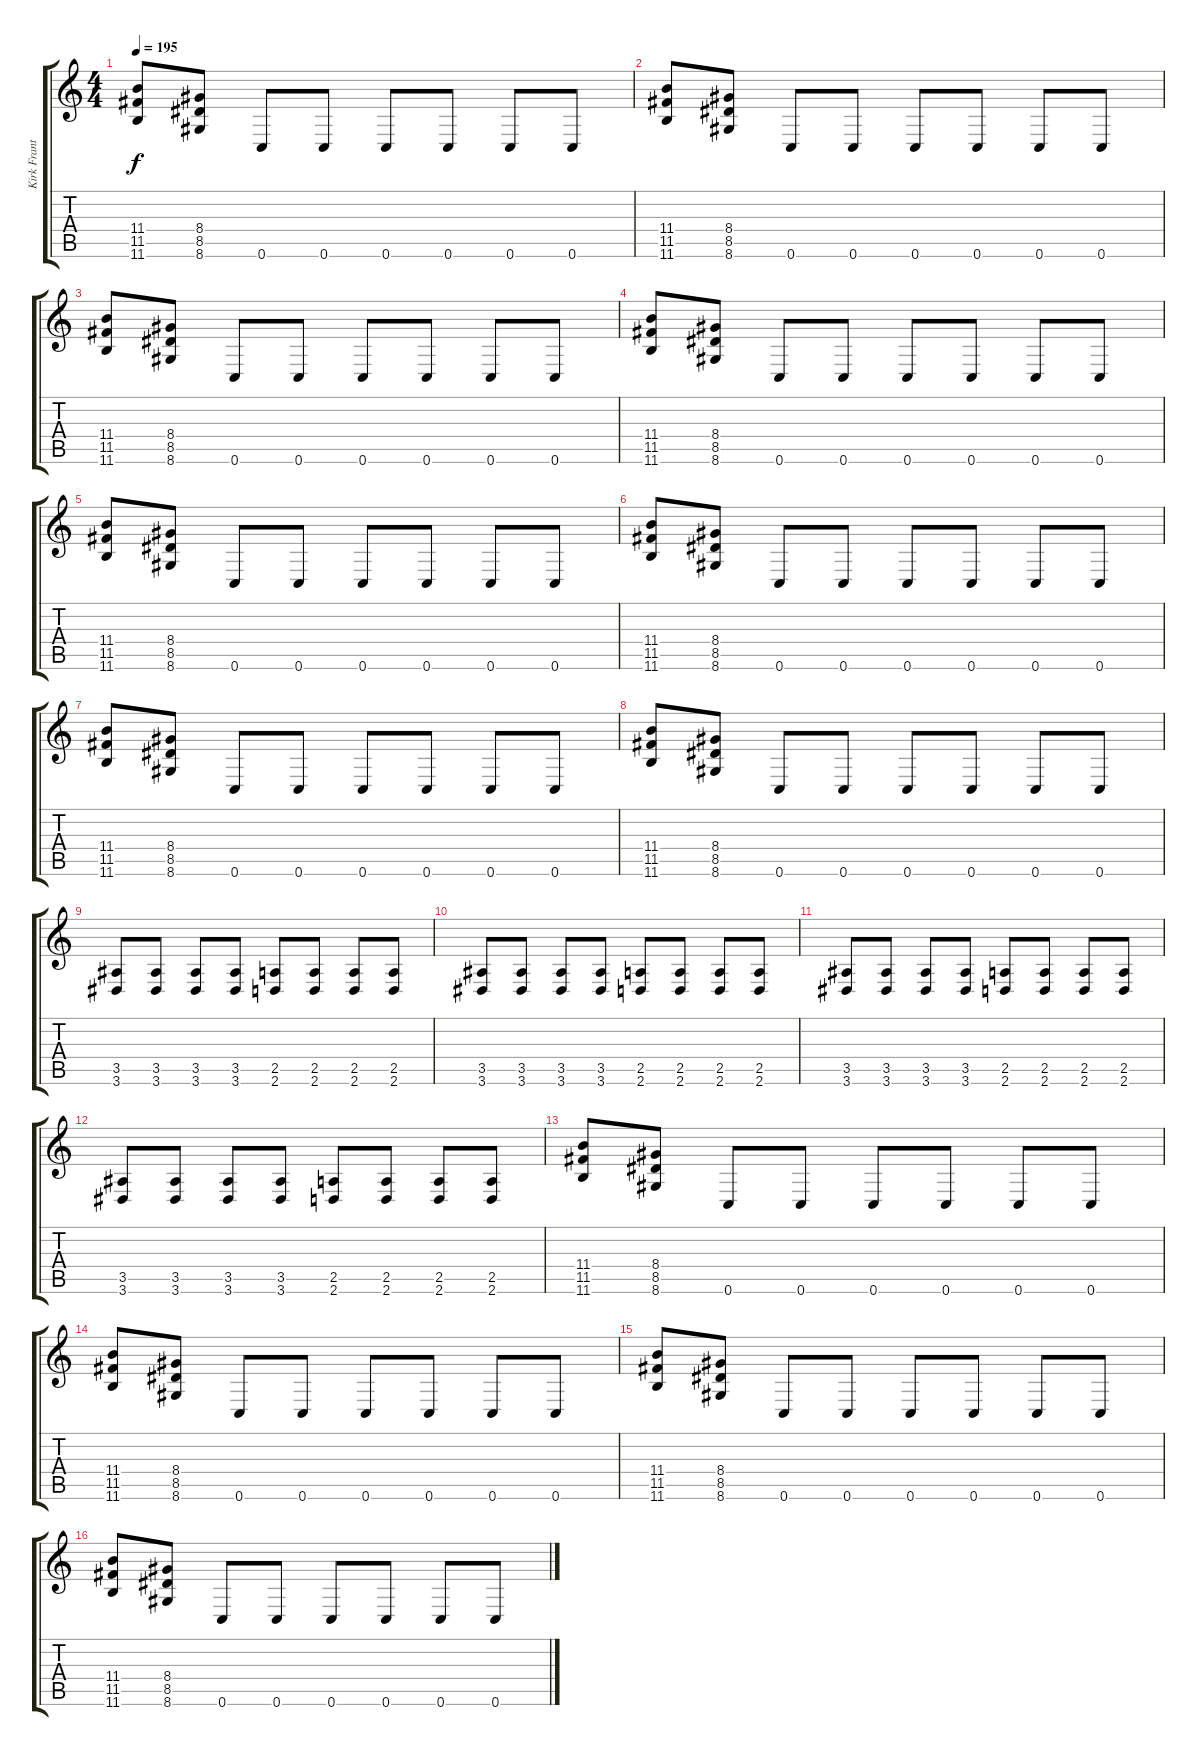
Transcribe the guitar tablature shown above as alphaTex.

\track ("Kirk Frantic Guitar" "Kirk Frant") {instrument distortionguitar}
\staff {score tabs}
\tuning (D4 A3 F3 C3 G2 C2) {hide}
\ts (4 4)
\tempo 195
\clef g2
\ks c
(11.4 11.5 11.6).8{dy f} (8.4 8.5 8.6).8 0.6.8 0.6.8 0.6.8 0.6.8 0.6.8 0.6.8 |
(11.4 11.5 11.6).8 (8.4 8.5 8.6).8 0.6.8 0.6.8 0.6.8 0.6.8 0.6.8 0.6.8 |
(11.4 11.5 11.6).8 (8.4 8.5 8.6).8 0.6.8 0.6.8 0.6.8 0.6.8 0.6.8 0.6.8 |
(11.4 11.5 11.6).8 (8.4 8.5 8.6).8 0.6.8 0.6.8 0.6.8 0.6.8 0.6.8 0.6.8 |
(11.4 11.5 11.6).8 (8.4 8.5 8.6).8 0.6.8 0.6.8 0.6.8 0.6.8 0.6.8 0.6.8 |
(11.4 11.5 11.6).8 (8.4 8.5 8.6).8 0.6.8 0.6.8 0.6.8 0.6.8 0.6.8 0.6.8 |
(11.4 11.5 11.6).8 (8.4 8.5 8.6).8 0.6.8 0.6.8 0.6.8 0.6.8 0.6.8 0.6.8 |
(11.4 11.5 11.6).8 (8.4 8.5 8.6).8 0.6.8 0.6.8 0.6.8 0.6.8 0.6.8 0.6.8 |
(3.5 3.6).8 (3.5 3.6).8 (3.5 3.6).8 (3.5 3.6).8 (2.5 2.6).8 (2.5 2.6).8 (2.5 2.6).8 (2.5 2.6).8 |
(3.5 3.6).8 (3.5 3.6).8 (3.5 3.6).8 (3.5 3.6).8 (2.5 2.6).8 (2.5 2.6).8 (2.5 2.6).8 (2.5 2.6).8 |
(3.5 3.6).8 (3.5 3.6).8 (3.5 3.6).8 (3.5 3.6).8 (2.5 2.6).8 (2.5 2.6).8 (2.5 2.6).8 (2.5 2.6).8 |
(3.5 3.6).8 (3.5 3.6).8 (3.5 3.6).8 (3.5 3.6).8 (2.5 2.6).8 (2.5 2.6).8 (2.5 2.6).8 (2.5 2.6).8 |
(11.4 11.5 11.6).8 (8.4 8.5 8.6).8 0.6.8 0.6.8 0.6.8 0.6.8 0.6.8 0.6.8 |
(11.4 11.5 11.6).8 (8.4 8.5 8.6).8 0.6.8 0.6.8 0.6.8 0.6.8 0.6.8 0.6.8 |
(11.4 11.5 11.6).8 (8.4 8.5 8.6).8 0.6.8 0.6.8 0.6.8 0.6.8 0.6.8 0.6.8 |
(11.4 11.5 11.6).8 (8.4 8.5 8.6).8 0.6.8 0.6.8 0.6.8 0.6.8 0.6.8 0.6.8
